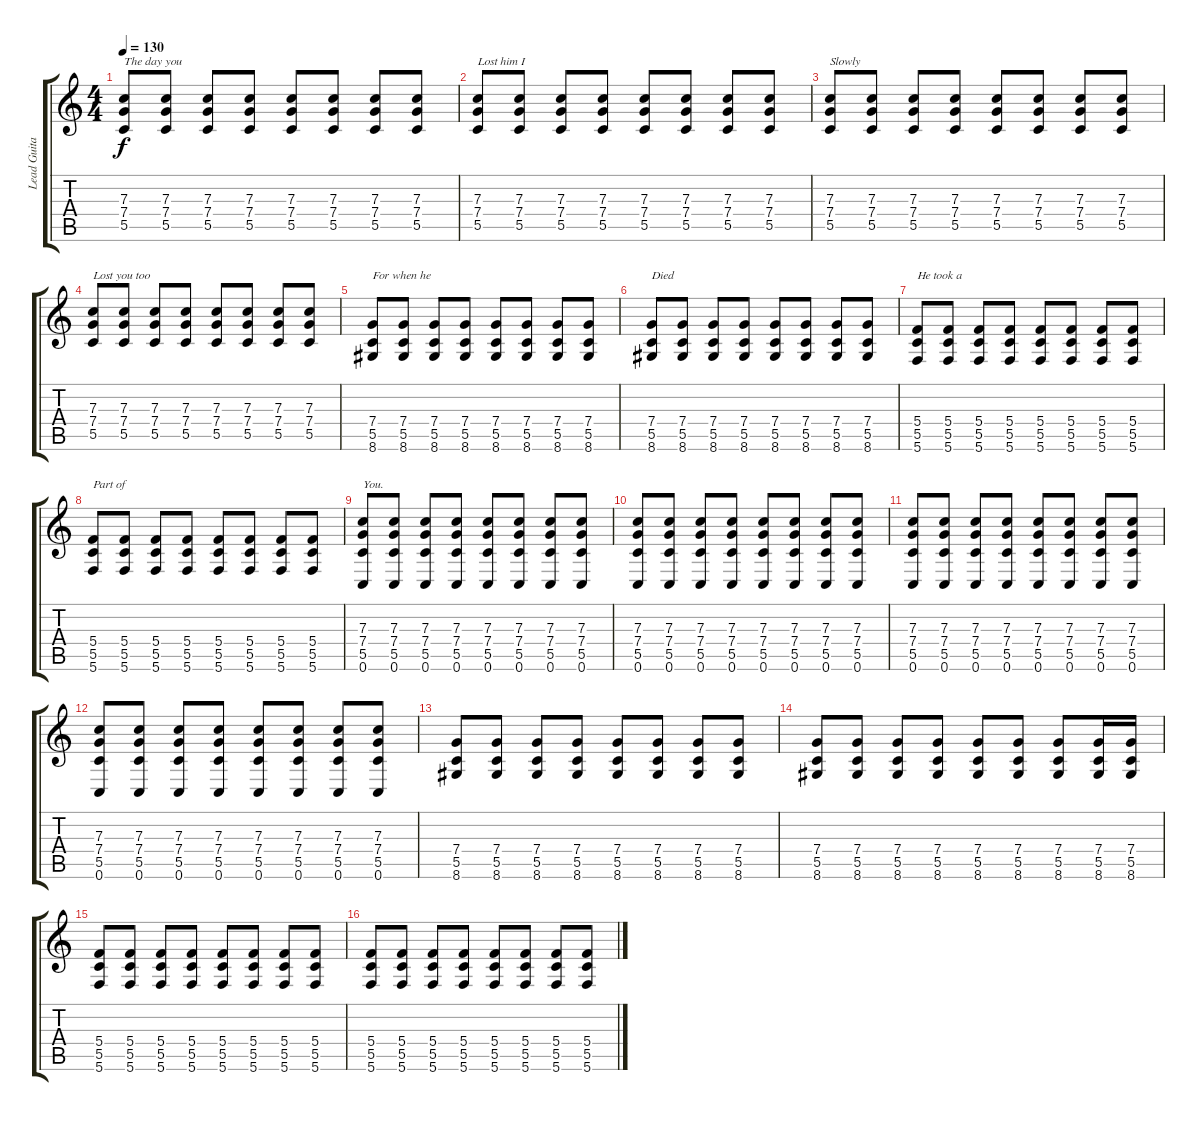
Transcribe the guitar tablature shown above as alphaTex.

\track ("Lead Guitar (Left)" "Lead Guita") {instrument distortionguitar}
\staff {score tabs}
\tuning (D4 A3 F3 C3 G2 C2) {hide}
\ts (4 4)
\tempo 130
\clef g2
\ks c
(7.3 7.4 5.5).8{txt "The day you" dy f} (7.3 7.4 5.5).8 (7.3 7.4 5.5).8 (7.3 7.4 5.5).8 (7.3 7.4 5.5).8 (7.3 7.4 5.5).8 (7.3 7.4 5.5).8 (7.3 7.4 5.5).8 |
(7.3 7.4 5.5).8{txt "Lost him I"} (7.3 7.4 5.5).8 (7.3 7.4 5.5).8 (7.3 7.4 5.5).8 (7.3 7.4 5.5).8 (7.3 7.4 5.5).8 (7.3 7.4 5.5).8 (7.3 7.4 5.5).8 |
(7.3 7.4 5.5).8{txt "Slowly"} (7.3 7.4 5.5).8 (7.3 7.4 5.5).8 (7.3 7.4 5.5).8 (7.3 7.4 5.5).8 (7.3 7.4 5.5).8 (7.3 7.4 5.5).8 (7.3 7.4 5.5).8 |
(7.3 7.4 5.5).8{txt "Lost you too"} (7.3 7.4 5.5).8 (7.3 7.4 5.5).8 (7.3 7.4 5.5).8 (7.3 7.4 5.5).8 (7.3 7.4 5.5).8 (7.3 7.4 5.5).8 (7.3 7.4 5.5).8 |
(7.4 5.5 8.6).8{txt "For when he"} (7.4 5.5 8.6).8 (7.4 5.5 8.6).8 (7.4 5.5 8.6).8 (7.4 5.5 8.6).8 (7.4 5.5 8.6).8 (7.4 5.5 8.6).8 (7.4 5.5 8.6).8 |
(7.4 5.5 8.6).8{txt "Died"} (7.4 5.5 8.6).8 (7.4 5.5 8.6).8 (7.4 5.5 8.6).8 (7.4 5.5 8.6).8 (7.4 5.5 8.6).8 (7.4 5.5 8.6).8 (7.4 5.5 8.6).8 |
(5.4 5.5 5.6).8{txt "He took a"} (5.4 5.5 5.6).8 (5.4 5.5 5.6).8 (5.4 5.5 5.6).8 (5.4 5.5 5.6).8 (5.4 5.5 5.6).8 (5.4 5.5 5.6).8 (5.4 5.5 5.6).8 |
(5.4 5.5 5.6).8{txt "Part of"} (5.4 5.5 5.6).8 (5.4 5.5 5.6).8 (5.4 5.5 5.6).8 (5.4 5.5 5.6).8 (5.4 5.5 5.6).8 (5.4 5.5 5.6).8 (5.4 5.5 5.6).8 |
(7.3 7.4 5.5 0.6).8{txt "You."} (7.3 7.4 5.5 0.6).8 (7.3 7.4 5.5 0.6).8 (7.3 7.4 5.5 0.6).8 (7.3 7.4 5.5 0.6).8 (7.3 7.4 5.5 0.6).8 (7.3 7.4 5.5 0.6).8 (7.3 7.4 5.5 0.6).8 |
(7.3 7.4 5.5 0.6).8 (7.3 7.4 5.5 0.6).8 (7.3 7.4 5.5 0.6).8 (7.3 7.4 5.5 0.6).8 (7.3 7.4 5.5 0.6).8 (7.3 7.4 5.5 0.6).8 (7.3 7.4 5.5 0.6).8 (7.3 7.4 5.5 0.6).8 |
(7.3 7.4 5.5 0.6).8 (7.3 7.4 5.5 0.6).8 (7.3 7.4 5.5 0.6).8 (7.3 7.4 5.5 0.6).8 (7.3 7.4 5.5 0.6).8 (7.3 7.4 5.5 0.6).8 (7.3 7.4 5.5 0.6).8 (7.3 7.4 5.5 0.6).8 |
(7.3 7.4 5.5 0.6).8 (7.3 7.4 5.5 0.6).8 (7.3 7.4 5.5 0.6).8 (7.3 7.4 5.5 0.6).8 (7.3 7.4 5.5 0.6).8 (7.3 7.4 5.5 0.6).8 (7.3 7.4 5.5 0.6).8 (7.3 7.4 5.5 0.6).8 |
(7.4 5.5 8.6).8 (7.4 5.5 8.6).8 (7.4 5.5 8.6).8 (7.4 5.5 8.6).8 (7.4 5.5 8.6).8 (7.4 5.5 8.6).8 (7.4 5.5 8.6).8 (7.4 5.5 8.6).8 |
(7.4 5.5 8.6).8 (7.4 5.5 8.6).8 (7.4 5.5 8.6).8 (7.4 5.5 8.6).8 (7.4 5.5 8.6).8 (7.4 5.5 8.6).8 (7.4 5.5 8.6).8 (7.4 5.5 8.6).16 (7.4 5.5 8.6).16 |
(5.4 5.5 5.6).8 (5.4 5.5 5.6).8 (5.4 5.5 5.6).8 (5.4 5.5 5.6).8 (5.4 5.5 5.6).8 (5.4 5.5 5.6).8 (5.4 5.5 5.6).8 (5.4 5.5 5.6).8 |
(5.4 5.5 5.6).8 (5.4 5.5 5.6).8 (5.4 5.5 5.6).8 (5.4 5.5 5.6).8 (5.4 5.5 5.6).8 (5.4 5.5 5.6).8 (5.4 5.5 5.6).8 (5.4 5.5 5.6).8
